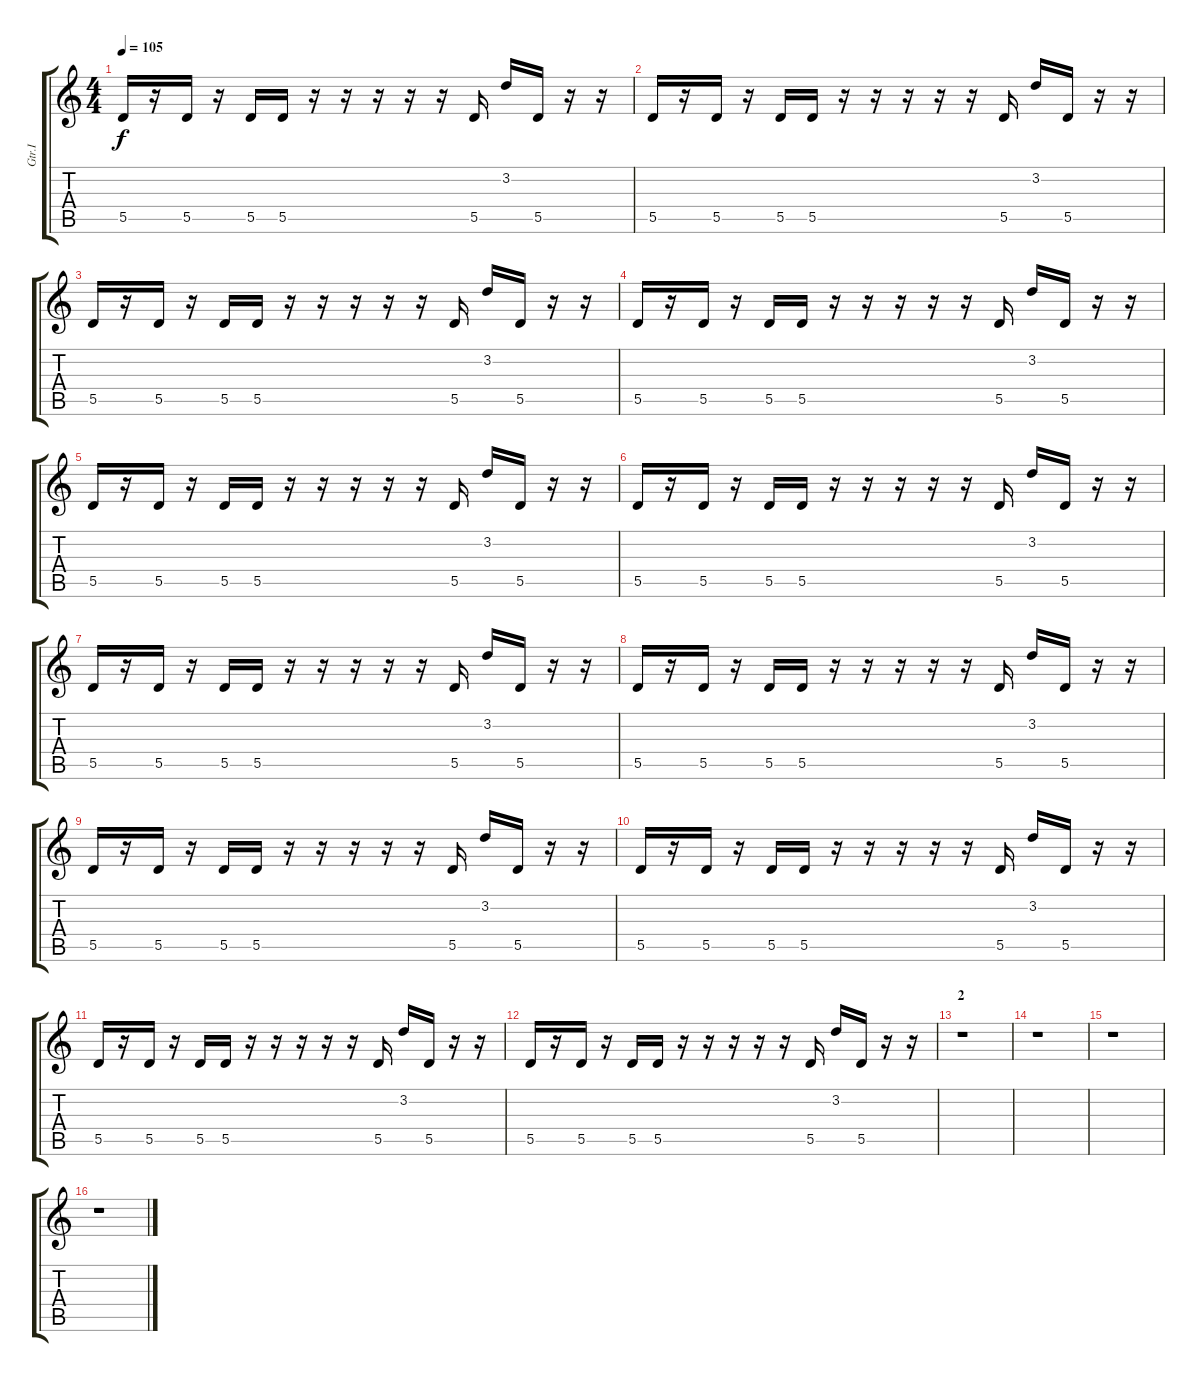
\track ("Gtr.I" "Gtr.I") {instrument electricguitarmuted}
\staff {score tabs}
\tuning (E4 B3 G3 D3 A2 E2) {hide}
\ts (4 4)
\tempo 105
\clef g2
\ks c
5.5.16{dy f} r.16 5.5.16 r.16 5.5.16 5.5.16 r.16 r.16 r.16 r.16 r.16 5.5.16 3.2.16 5.5.16 r.16 r.16 |
5.5.16 r.16 5.5.16 r.16 5.5.16 5.5.16 r.16 r.16 r.16 r.16 r.16 5.5.16 3.2.16 5.5.16 r.16 r.16 |
5.5.16 r.16 5.5.16 r.16 5.5.16 5.5.16 r.16 r.16 r.16 r.16 r.16 5.5.16 3.2.16 5.5.16 r.16 r.16 |
5.5.16 r.16 5.5.16 r.16 5.5.16 5.5.16 r.16 r.16 r.16 r.16 r.16 5.5.16 3.2.16 5.5.16 r.16 r.16 |
5.5.16 r.16 5.5.16 r.16 5.5.16 5.5.16 r.16 r.16 r.16 r.16 r.16 5.5.16 3.2.16 5.5.16 r.16 r.16 |
5.5.16 r.16 5.5.16 r.16 5.5.16 5.5.16 r.16 r.16 r.16 r.16 r.16 5.5.16 3.2.16 5.5.16 r.16 r.16 |
5.5.16 r.16 5.5.16 r.16 5.5.16 5.5.16 r.16 r.16 r.16 r.16 r.16 5.5.16 3.2.16 5.5.16 r.16 r.16 |
5.5.16 r.16 5.5.16 r.16 5.5.16 5.5.16 r.16 r.16 r.16 r.16 r.16 5.5.16 3.2.16 5.5.16 r.16 r.16 |
5.5.16 r.16 5.5.16 r.16 5.5.16 5.5.16 r.16 r.16 r.16 r.16 r.16 5.5.16 3.2.16 5.5.16 r.16 r.16 |
5.5.16 r.16 5.5.16 r.16 5.5.16 5.5.16 r.16 r.16 r.16 r.16 r.16 5.5.16 3.2.16 5.5.16 r.16 r.16 |
5.5.16 r.16 5.5.16 r.16 5.5.16 5.5.16 r.16 r.16 r.16 r.16 r.16 5.5.16 3.2.16 5.5.16 r.16 r.16 |
5.5.16 r.16 5.5.16 r.16 5.5.16 5.5.16 r.16 r.16 r.16 r.16 r.16 5.5.16 3.2.16 5.5.16 r.16 r.16 |
\section ("" "2")
r.1 |
r.1 |
r.1 |
r.1
